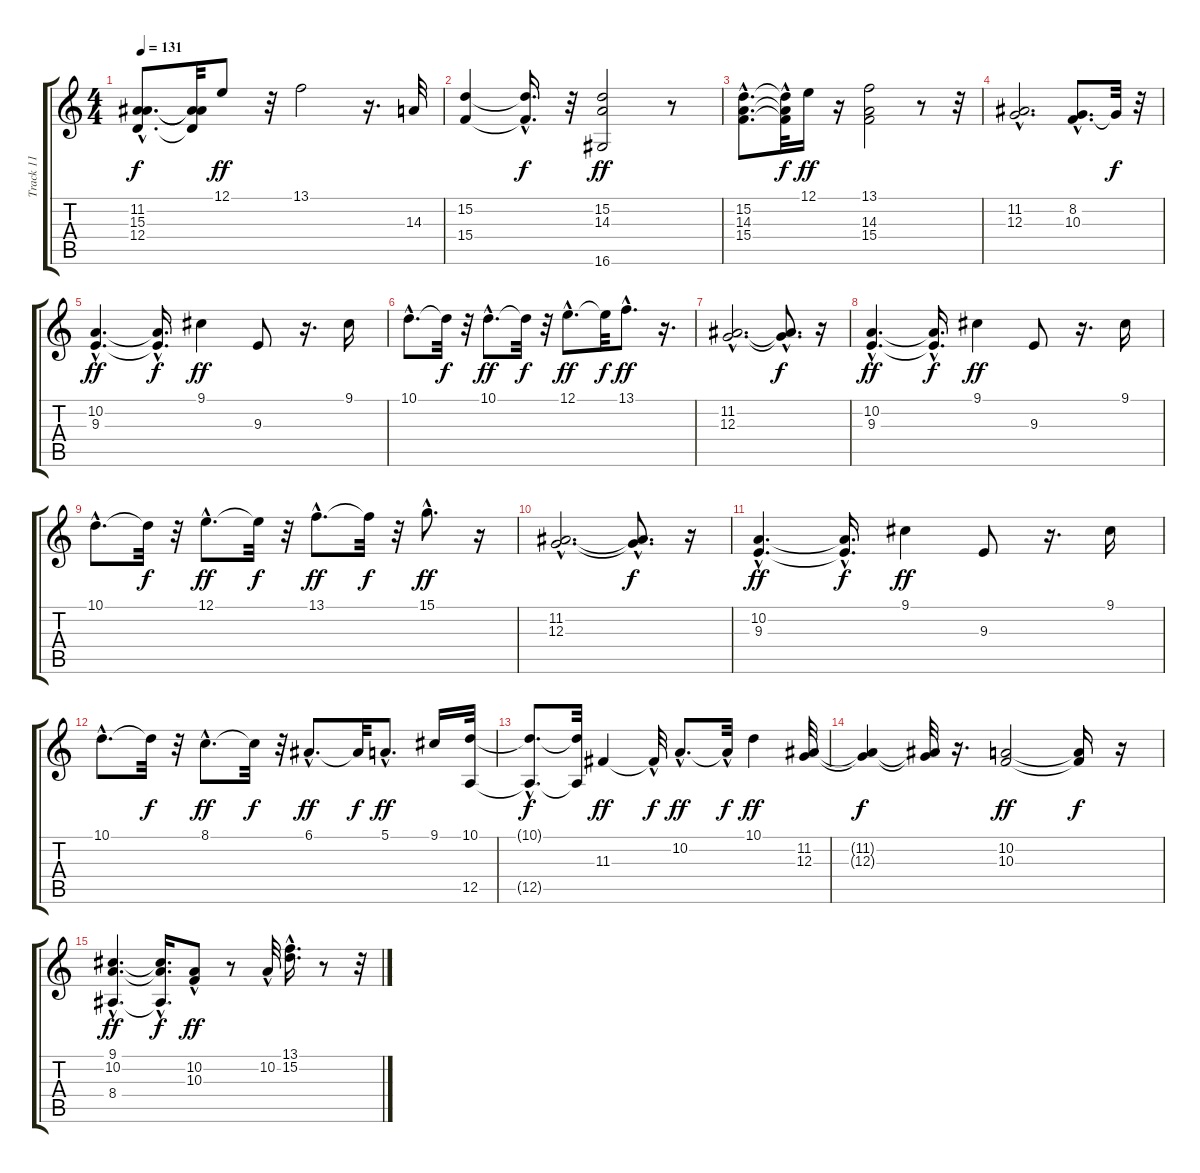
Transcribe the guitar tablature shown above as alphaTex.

\track ("Track 11" "Track 11") {instrument stringensemble1}
\staff {score tabs}
\tuning (E4 B3 G3 D3 A2 E2) {hide}
\ts (4 4)
\tempo 131
\clef g2
\ks c
(11.2{hac t} 15.3{hac t} 12.4{hac t}).8{d dy f} (11.2{t} 15.3{t} 12.4{t}).32 12.1.8{dy ff} r.32 13.1.2 r.16{d} 14.3.32 |
(15.2 15.4).4 (15.2{hac t} 15.4{hac t}).16{d dy f} r.32 (15.2 14.3 16.6).2{dy ff} r.8 |
(15.2{hac} 14.3{hac} 15.4{hac}).8{d} (15.2{t} 14.3{hac t} 15.4{hac t}).32{dy f} 12.1.16{dy ff} r.16 (13.1 14.3 15.4).2 r.8 r.32 |
(11.2 12.3{hac}).2{d} (8.2{hac} 10.3{hac}).8{d} 8.2{t}.32{dy f} r.32 |
(10.2{hac} 9.3{hac}).4{d dy ff} (10.2{hac t} 9.3{t}).16{d dy f} 9.1.4{dy ff} 9.3.8 r.16{d} 9.1.16 |
10.1{hac}.8{d} 10.1{t}.32{dy f} r.32 10.1{hac}.8{d dy ff} 10.1{t}.32{dy f} r.32 12.1{hac}.8{d dy ff} 12.1{t}.32{dy f} 13.1{hac}.8{d dy ff} r.16{d} |
(11.2{hac} 12.3{hac}).2{d} (11.2{hac t} 12.3{hac t}).8{d dy f} r.16 |
(10.2{hac} 9.3{hac}).4{d dy ff} (10.2{hac t} 9.3{t}).16{d dy f} 9.1.4{dy ff} 9.3.8 r.16{d} 9.1.16 |
10.1{hac}.8{d} 10.1{t}.32{dy f} r.32 12.1{hac}.8{d dy ff} 12.1{t}.32{dy f} r.32 13.1{hac}.8{d dy ff} 13.1{t}.32{dy f} r.32 15.1{hac}.8{d dy ff} r.16 |
(11.2{hac} 12.3{hac}).2{d} (11.2{hac t} 12.3{hac t}).8{d dy f} r.16 |
(10.2{hac} 9.3{hac}).4{d dy ff} (10.2{hac t} 9.3{t}).16{d dy f} 9.1.4{dy ff} 9.3.8 r.16{d} 9.1.16 |
10.1{hac}.8{d} 10.1{t}.32{dy f} r.32 8.1{hac}.8{d dy ff} 8.1{t}.32{dy f} r.32 6.1{hac}.8{d dy ff} 6.1{t}.32{dy f} 5.1{hac}.8{d dy ff} 9.1.16 (10.1 12.5).32 |
(10.1{hac t} 12.5{hac t}).8{d dy f} (10.1{t} 12.5{t}).32 11.3.4{dy ff} 11.3{hac t}.32{dy f} 10.2{hac}.8{d dy ff} 10.2{hac t}.32{dy f} 10.1.4{dy ff} (11.2 12.3).32 |
(11.2{t} 12.3{t}).4{dy f} (11.2{t} 12.3{t}).32 r.16{d} (10.2 10.3).2{dy ff} (10.2{t} 10.3{t}).16{dy f} r.16 |
(9.1{hac} 10.2{hac} 8.4{hac}).4{d dy ff} (9.1{t} 10.2{hac t} 8.4{t}).16{d dy f} (10.2 10.3{hac}).8{dy ff} r.8 10.2{hac}.32 (13.1{hac} 15.2{hac}).16{d} r.8 r.32
